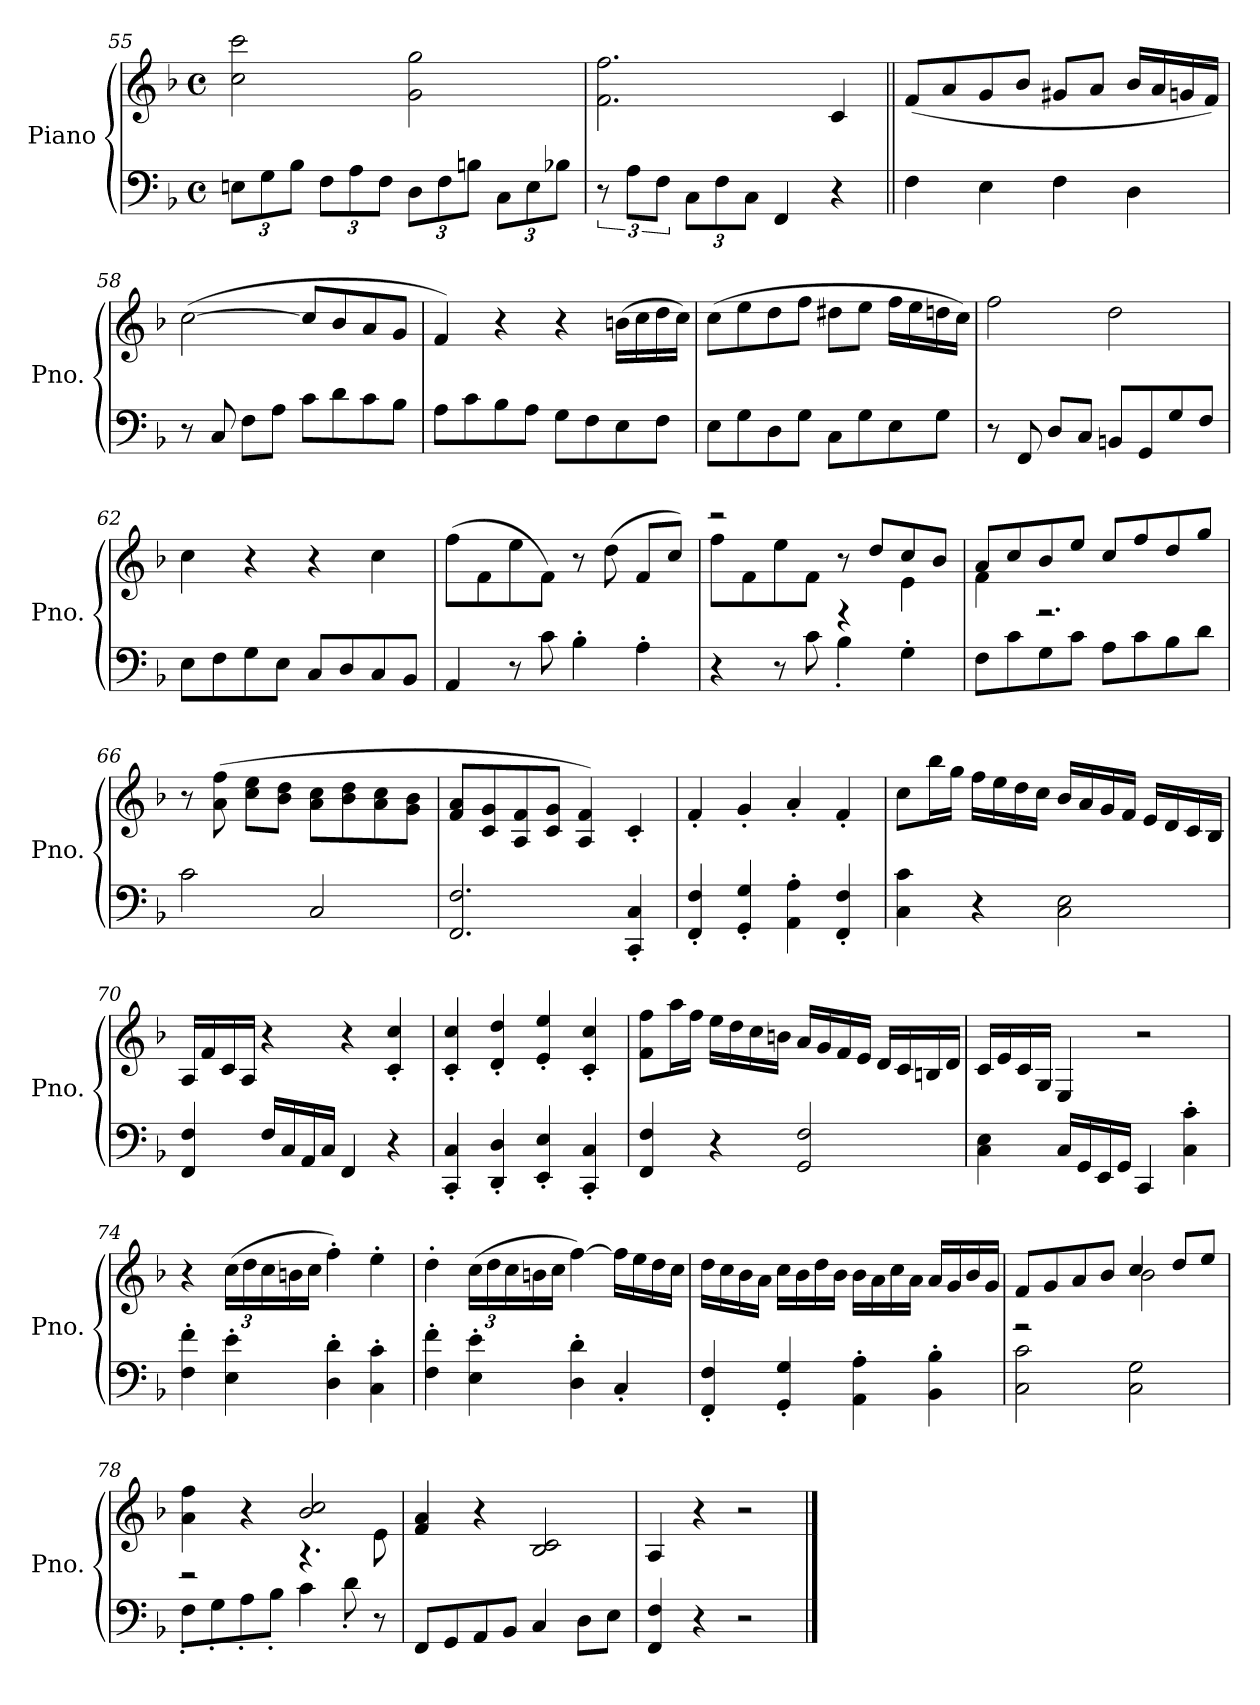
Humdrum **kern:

**kern	**kern
*part1	*part1
*staff2	*staff1
*I"Piano	*
*I'Pno.	*
*clefF4	*clefG2
*k[b-]	*k[b-]
*M4/4	*M4/4
*met(c)	*met(c)
*Xbrackettup	*
=55	=55
12En\L	2cc\ 2ccc\
12G\	.
12B-\J	.
12F\L	.
12A\	.
12F\J	.
12D\L	2g\ 2gg\
12F\	.
12Bn\J	.
12C\L	.
12E\	.
12B-X\J	.
=56	=56
*brackettup	*
12r	2.f\ 2.ff\
12A\L	.
12F\J	.
*Xbrackettup	*
12C\L	.
12F\	.
12C\J	.
4FF/	.
4r	4c/
=57||	=57||
4F\	(<8f/L
.	8a/
4E\	8g/
.	8b-/J
4F\	8g#X/L
.	8a/J
4D\	16b-/LL
.	16a/
.	16gn/
.	16f/JJ)
=58	=58
8r	(>[2cc\
8C/	.
8F\L	.
8A\J	.
8c\L	8cc/L]
8d\	8b-/
8c\	8a/
8B-\J	8g/J
=59	=59
8A\L	4f/)
8c\	.
8B-\	4r
8A\J	.
8G\L	4r
8F\	.
8E\	(>16bn\LL
.	16cc\
8F\J	16dd\
.	16cc\JJ)
=60	=60
8E\L	(>8cc\L
8G\	8ee\
8D\	8dd\
8G\J	8ff\J
8C\L	8dd#X\L
8G\	8ee\J
8E\	16ff\LL
.	16ee\
8G\J	16ddn\
.	16cc\JJ)
=61	=61
8r	2ff\
8FF/	.
8D/L	.
8C/J	.
8BBn/L	2dd\
8GG/	.
8G/	.
8F/J	.
=62	=62
8E\L	4cc\
8F\	.
8G\	4r
8E\J	.
8C/L	4r
8D/	.
8C/	4cc\
8BB-/J	.
=63	=63
4AA/	(>8ff\L
.	8f\
8r	8ee\
8c\	8f\J)
4B-'\	8r
.	(>8dd\
4A'\	8f/L
.	8cc/J)
=64	=64
*^	*^
2ryy	4r	2r	8ff\L
.	.	.	8f\
.	8r	.	8ee\
.	8c\	.	8f\J
4r	4B-'\	8r	4ryy
.	.	8dd/L	.
4ryy	4G'\	8cc/	4e\
.	.	8b-/J	.
=65	=65	=65	=65
4ryy	8F\L	8a/L	4f\
.	8c\	8cc/	.
2.r	8G\	8b-/	2.ryy
.	8c\J	8ee/J	.
.	8A\L	8cc/L	.
.	8c\	8ff/	.
.	8B-\	8dd/	.
.	8d\J	8gg/J	.
*v	*v	*	*
*	*v	*v
=66	=66
2c\	8r
.	(>8a\ 8ff\
.	8cc\ 8ee\L
.	8b-\ 8dd\J
2C/	8a\ 8cc\L
.	8b-\ 8dd\
.	8a\ 8cc\
.	8g\ 8b-\J
=67	=67
2.FF/ 2.F/	8f/ 8a/L
.	8c/ 8g/
.	8A/ 8f/
.	8c/ 8g/J
.	4A/ 4f/)
4CC/' 4C/'	4c'/
=68	=68
4FF/' 4F/'	4f'/
4GG/' 4G/'	4g'/
4AA\' 4A\'	4a'/
4FF/' 4F/'	4f'/
=69	=69
4C\ 4c\	8cc\L
.	16bb-\L
.	16gg\JJ
4r	16ff\LL
.	16ee\
.	16dd\
.	16cc\JJ
2C\ 2E\	16b-/LL
.	16a/
.	16g/
.	16f/JJ
.	16e/LL
.	16d/
.	16c/
.	16B-/JJ
=70	=70
4FF/ 4F/	16A/LL
.	16f/
.	16c/
.	16A/JJ
16F/LL	4r
16C/	.
16AA/	.
16C/JJ	.
4FF/	4r
4r	4c/' 4cc/'
=71	=71
4CC/' 4C/'	4c/' 4cc/'
4DD/' 4D/'	4d/' 4dd/'
4EE/' 4E/'	4e/' 4ee/'
4CC/' 4C/'	4c/' 4cc/'
=72	=72
4FF/ 4F/	8f\ 8ff\L
.	16aa\L
.	16ff\JJ
4r	16ee\LL
.	16dd\
.	16cc\
.	16bn\JJ
2GG/ 2F/	16a/LL
.	16g/
.	16f/
.	16e/JJ
.	16d/LL
.	16c/
.	16Bn/
.	16d/JJ
=73	=73
4C\ 4E\	16c/LL
.	16e/
.	16c/
.	16G/JJ
16C/LL	4E/
16GG/	.
16EE/	.
16GG/JJ	.
4CC/	2r
4C\' 4c\'	.
=74	=74
4F\' 4f\'	4r
*	*Xbrackettup
4E\' 4e\'	(>24cc\LL
.	24dd\
.	24cc\
.	16bn\
.	16cc\JJ
4D\' 4d\'	4ff'\)
4C\' 4c\'	4ee'\
=75	=75
4F\' 4f\'	4dd'\
4E\' 4e\'	(>24cc\LL
.	24dd\
.	24cc\
.	16bn\
.	16cc\JJ
4D\' 4d\'	[4ff\)
4C'/	16ff\LL]
.	16ee\
.	16dd\
.	16cc\JJ
=76	=76
4FF/' 4F/'	16dd\LL
.	16cc\
.	16b-\
.	16a\JJ
4GG/' 4G/'	16cc\LL
.	16b-\
.	16dd\
.	16b-\JJ
4AA\' 4A\'	16b-\LL
.	16a\
.	16cc\
.	16a\JJ
4BB-\' 4B-\'	16a/LL
.	16g/
.	16b-/
.	16g/JJ
=77	=77
*^	*^
2r	2C\ 2c\	8f/L	2ryy
.	.	8g/	.
.	.	8a/	.
.	.	8b-/J	.
2ryy	2C\ 2G\	4cc/	2b-\
.	.	8dd/L	.
.	.	8ee/J	.
=78	=78	=78	=78
2r	8F'\L	4a\ 4ff\	2..ryy
.	8G'\	.	.
.	8A'\	4r	.
.	8B-'\J	.	.
4.r	4c\	2b-/ 2cc/	.
.	8d'\	.	.
8ryy	8r	.	8e\
*v	*v	*	*
*	*v	*v
=79	=79
8FF/L	4f/ 4a/
8GG/	.
8AA/	4r
8BB-/J	.
4C/	2B-/ 2c/
8D\L	.
8E\J	.
=80	=80
4FF/ 4F/	4A/
4r	4r
2r	2r
==	==
*-	*-
